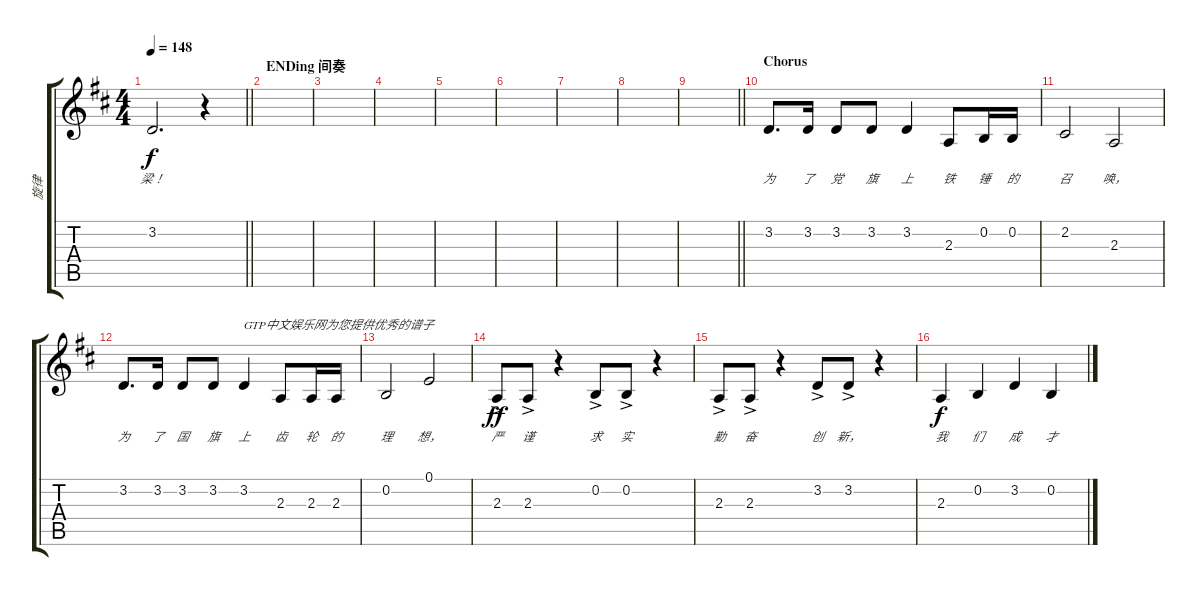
\track ("旋律" "旋律") {instrument brightacousticpiano}
\staff {score tabs}
\tuning (E4 B3 G3 D3 A2 E2) {hide}
\ts (4 4)
\tempo 148
\clef g2
\barLineRight lightlight
\ks d
3.2.2{d lyrics (0 "梁！") lyrics (1 "") lyrics (2 "") lyrics (3 "") lyrics (4 "") dy f} r.4 |
\section ("" "ENDing 间奏")
|
|
|
|
|
|
|
\barLineRight lightlight
|
\section ("" "Chorus")
3.2.8{d lyrics (0 "为") lyrics (1 "") lyrics (2 "") lyrics (3 "") lyrics (4 "")} 3.2.16{lyrics (0 "了") lyrics (1 "") lyrics (2 "") lyrics (3 "") lyrics (4 "")} 3.2.8{lyrics (0 "党") lyrics (1 "") lyrics (2 "") lyrics (3 "") lyrics (4 "")} 3.2.8{lyrics (0 "旗") lyrics (1 "") lyrics (2 "") lyrics (3 "") lyrics (4 "")} 3.2.4{lyrics (0 "上") lyrics (1 "") lyrics (2 "") lyrics (3 "") lyrics (4 "")} 2.3.8{lyrics (0 "铁") lyrics (1 "") lyrics (2 "") lyrics (3 "") lyrics (4 "")} 0.2.16{lyrics (0 "锤") lyrics (1 "") lyrics (2 "") lyrics (3 "") lyrics (4 "")} 0.2.16{lyrics (0 "的") lyrics (1 "") lyrics (2 "") lyrics (3 "") lyrics (4 "")} |
2.2.2{lyrics (0 "召") lyrics (1 "") lyrics (2 "") lyrics (3 "") lyrics (4 "")} 2.3.2{lyrics (0 "唤，") lyrics (1 "") lyrics (2 "") lyrics (3 "") lyrics (4 "")} |
3.2.8{d lyrics (0 "为") lyrics (1 "") lyrics (2 "") lyrics (3 "") lyrics (4 "")} 3.2.16{lyrics (0 "了") lyrics (1 "") lyrics (2 "") lyrics (3 "") lyrics (4 "")} 3.2.8{lyrics (0 "国") lyrics (1 "") lyrics (2 "") lyrics (3 "") lyrics (4 "")} 3.2.8{lyrics (0 "旗") lyrics (1 "") lyrics (2 "") lyrics (3 "") lyrics (4 "")} 3.2.4{txt "GTP中文娱乐网为您提供优秀的谱子" lyrics (0 "上") lyrics (1 "") lyrics (2 "") lyrics (3 "") lyrics (4 "")} 2.3.8{lyrics (0 "齿") lyrics (1 "") lyrics (2 "") lyrics (3 "") lyrics (4 "")} 2.3.16{lyrics (0 "轮") lyrics (1 "") lyrics (2 "") lyrics (3 "") lyrics (4 "")} 2.3.16{lyrics (0 "的") lyrics (1 "") lyrics (2 "") lyrics (3 "") lyrics (4 "")} |
0.2.2{lyrics (0 "理") lyrics (1 "") lyrics (2 "") lyrics (3 "") lyrics (4 "")} 0.1.2{lyrics (0 "想，") lyrics (1 "") lyrics (2 "") lyrics (3 "") lyrics (4 "")} |
2.3{ac}.8{lyrics (0 "严") lyrics (1 "") lyrics (2 "") lyrics (3 "") lyrics (4 "") dy ff} 2.3{ac}.8{lyrics (0 "谨") lyrics (1 "") lyrics (2 "") lyrics (3 "") lyrics (4 "")} r.4 0.2{ac}.8{lyrics (0 "求") lyrics (1 "") lyrics (2 "") lyrics (3 "") lyrics (4 "")} 0.2{ac}.8{lyrics (0 "实") lyrics (1 "") lyrics (2 "") lyrics (3 "") lyrics (4 "")} r.4 |
2.3{ac}.8{lyrics (0 "勤") lyrics (1 "") lyrics (2 "") lyrics (3 "") lyrics (4 "")} 2.3{ac}.8{lyrics (0 "奋") lyrics (1 "") lyrics (2 "") lyrics (3 "") lyrics (4 "")} r.4 3.2{ac}.8{lyrics (0 "创") lyrics (1 "") lyrics (2 "") lyrics (3 "") lyrics (4 "")} 3.2{ac}.8{lyrics (0 "新，") lyrics (1 "") lyrics (2 "") lyrics (3 "") lyrics (4 "")} r.4 |
2.3.4{lyrics (0 "我") lyrics (1 "") lyrics (2 "") lyrics (3 "") lyrics (4 "") dy f} 0.2.4{lyrics (0 "们") lyrics (1 "") lyrics (2 "") lyrics (3 "") lyrics (4 "")} 3.2.4{lyrics (0 "成") lyrics (1 "") lyrics (2 "") lyrics (3 "") lyrics (4 "")} 0.2.4{lyrics (0 "才") lyrics (1 "") lyrics (2 "") lyrics (3 "") lyrics (4 "")}
